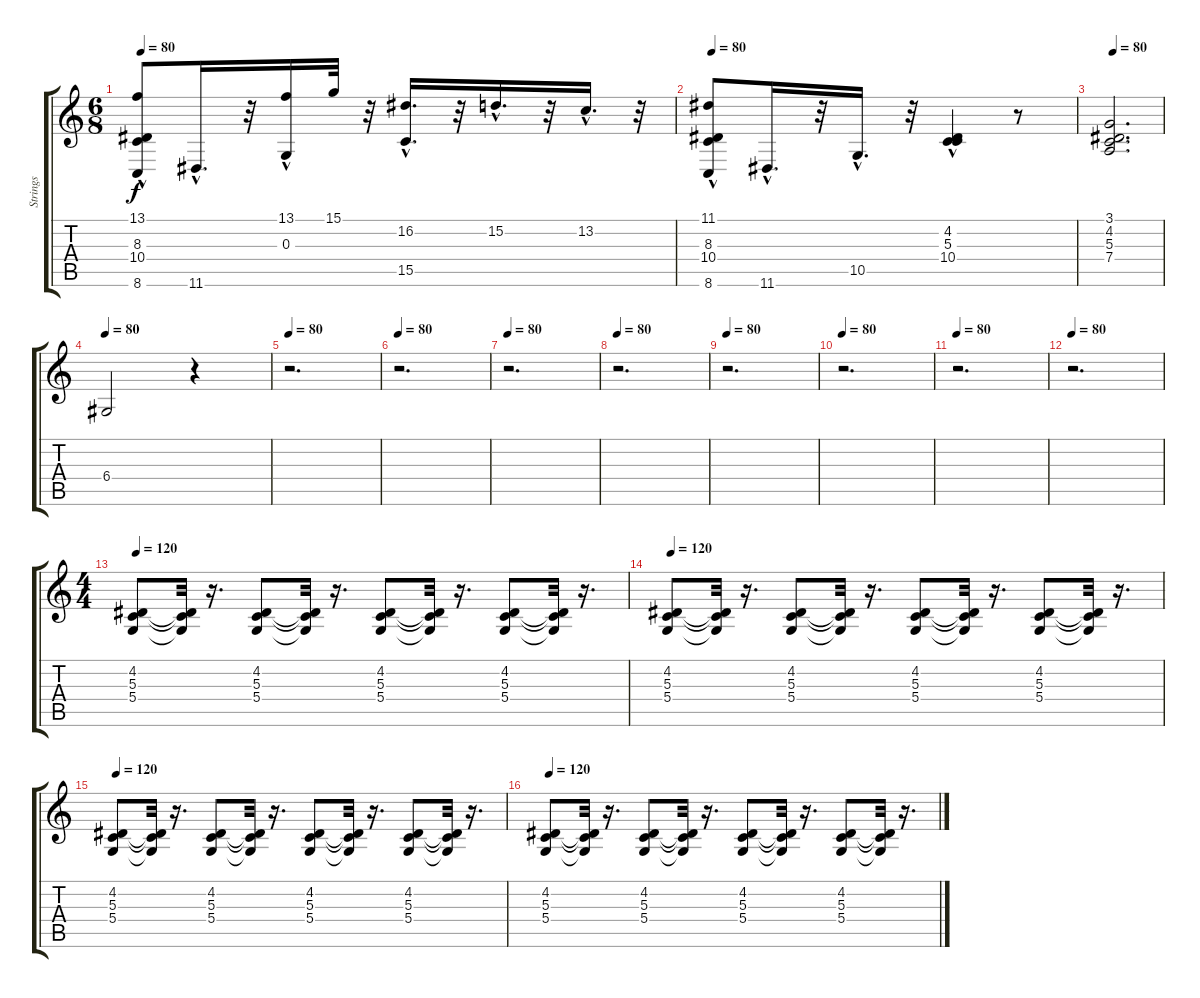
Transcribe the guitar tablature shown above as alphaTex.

\track ("Strings" "Strings") {instrument stringensemble1}
\staff {score tabs}
\tuning (E4 B3 G3 D3 A2 E2) {hide}
\ts (6 8)
\tempo 80
\clef g2
\ks c
(13.1 8.3 10.4 8.6{hac}).8{dy f} 11.6{hac}.16{d} r.32 (13.1 0.3{hac}).16 15.1.32 r.32 (16.2{hac} 15.5{hac}).16{d} r.32 15.2{hac}.16{d} r.32 13.2{hac}.16{d} r.32 |
\tempo 80
(11.1 8.3 10.4 8.6{hac}).8 11.6{hac}.16{d} r.32 10.5{hac}.16{d} r.32 (4.2 5.3{hac} 10.4{hac}).4 r.8 |
\tempo 80
(3.1 4.2 5.3 7.4).2{d} |
\tempo 80
6.4.2 r.4 |
\tempo 80
r.2{d} |
\tempo 80
r.2{d} |
\tempo 80
r.2{d} |
\tempo 80
r.2{d} |
\tempo 80
r.2{d} |
\tempo 80
r.2{d} |
\tempo 80
r.2{d} |
\tempo 80
r.2{d} |
\ts (4 4)
\tempo 120
(4.2 5.3 5.4).8 (4.2{t} 5.3{t} 5.4{t}).32 r.16{d} (4.2 5.3 5.4).8 (4.2{t} 5.3{t} 5.4{t}).32 r.16{d} (4.2 5.3 5.4).8 (4.2{t} 5.3{t} 5.4{t}).32 r.16{d} (4.2 5.3 5.4).8 (4.2{t} 5.3{t} 5.4{t}).32 r.16{d} |
\tempo 120
(4.2 5.3 5.4).8 (4.2{t} 5.3{t} 5.4{t}).32 r.16{d} (4.2 5.3 5.4).8 (4.2{t} 5.3{t} 5.4{t}).32 r.16{d} (4.2 5.3 5.4).8 (4.2{t} 5.3{t} 5.4{t}).32 r.16{d} (4.2 5.3 5.4).8 (4.2{t} 5.3{t} 5.4{t}).32 r.16{d} |
\tempo 120
(4.2 5.3 5.4).8 (4.2{t} 5.3{t} 5.4{t}).32 r.16{d} (4.2 5.3 5.4).8 (4.2{t} 5.3{t} 5.4{t}).32 r.16{d} (4.2 5.3 5.4).8 (4.2{t} 5.3{t} 5.4{t}).32 r.16{d} (4.2 5.3 5.4).8 (4.2{t} 5.3{t} 5.4{t}).32 r.16{d} |
\tempo 120
(4.2 5.3 5.4).8 (4.2{t} 5.3{t} 5.4{t}).32 r.16{d} (4.2 5.3 5.4).8 (4.2{t} 5.3{t} 5.4{t}).32 r.16{d} (4.2 5.3 5.4).8 (4.2{t} 5.3{t} 5.4{t}).32 r.16{d} (4.2 5.3 5.4).8 (4.2{t} 5.3{t} 5.4{t}).32 r.16{d}
